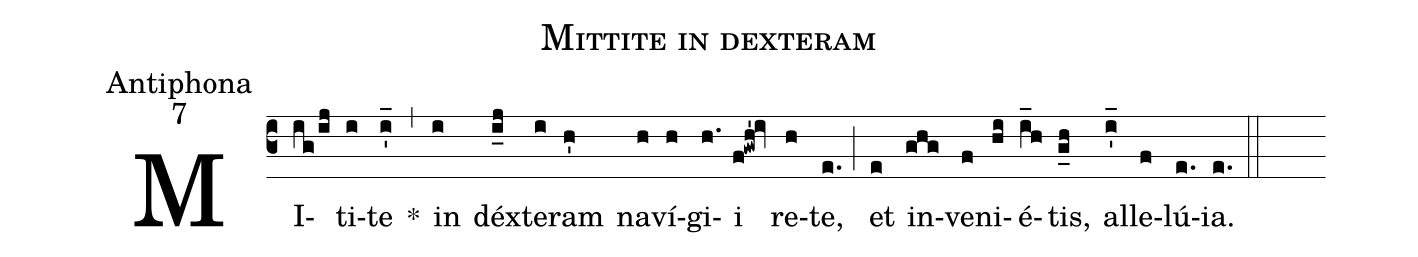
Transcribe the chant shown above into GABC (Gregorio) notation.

name:Mittite in dexteram;
office-part:Antiphona;
mode:7;
%%
(c3) MI(ig/ij)ti(i)te(i'_) *(,) in(i) déx(i_j)te(i)ram(h') na(h)ví(h)gi(h.)i(f!gwh'!iv) re(h)te,(e.) (;) et(e) in(ghg)ve(f)ni(hi)é(i_h)tis,(g_h) al(i'_)le(f)lú(e.)ia.(e.) (::)
